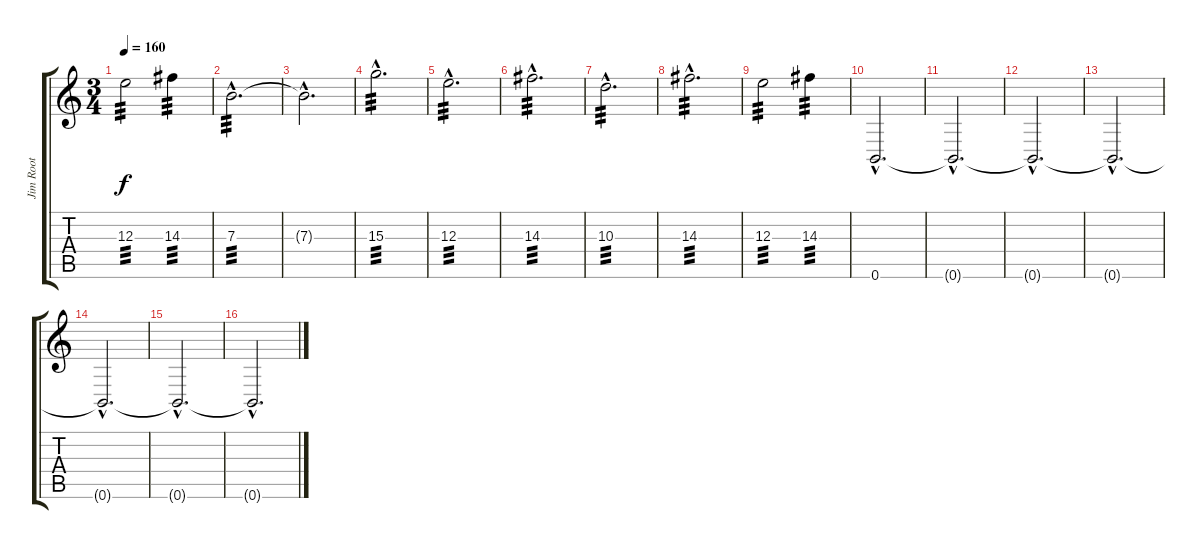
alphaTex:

\track ("Jim Root" "Jim Root") {instrument distortionguitar}
\staff {score tabs}
\tuning (Db4 Ab3 E3 B2 Gb2 B1) {hide}
\ts (3 4)
\tempo 160
\clef g2
\ks c
12.3.2{tp 3 dy f} 14.3.4{tp 3} |
7.3{hac}.2{d tp 3} |
7.3{hac t}.2{d} |
15.3{hac}.2{d tp 3} |
12.3{hac}.2{d tp 3} |
14.3{hac}.2{d tp 3} |
10.3{hac}.2{d tp 3} |
14.3{hac}.2{d tp 3} |
12.3.2{tp 3} 14.3.4{tp 3} |
0.6{hac}.2{d} |
0.6{hac t}.2{d} |
0.6{hac t}.2{d} |
0.6{hac t}.2{d} |
0.6{hac t}.2{d volume 0} |
0.6{hac t}.2{d} |
0.6{hac t}.2{d}
